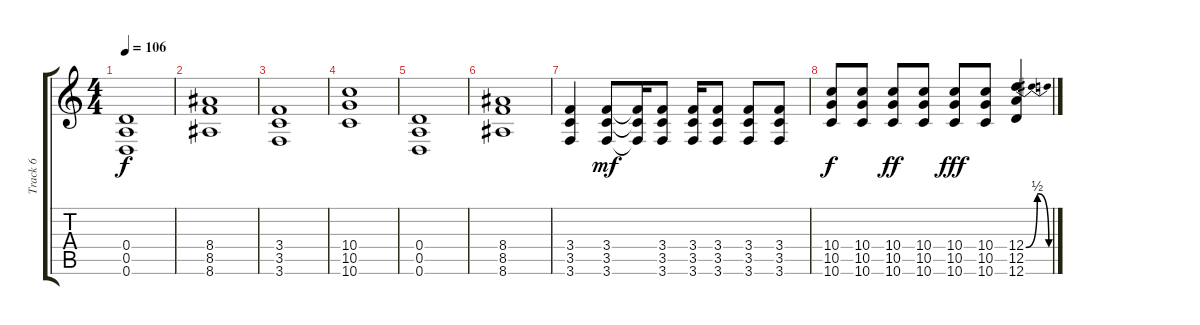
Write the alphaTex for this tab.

\track ("Track 6" "Track 6") {instrument overdrivenguitar}
\staff {score tabs}
\tuning (E4 B3 G3 D3 A2 D2) {hide}
\ts (4 4)
\tempo 106
\clef g2
\ks c
(0.4 0.5 0.6).1{dy f} |
(8.4 8.5 8.6).1 |
(3.4 3.5 3.6).1 |
(10.4 10.5 10.6).1 |
(0.4 0.5 0.6).1 |
(8.4 8.5 8.6).1 |
(3.4 3.5 3.6).4 (3.4 3.5 3.6).8{dy mf} (3.4{t} 3.5{t} 3.6{t}).16 (3.4 3.5 3.6).8 (3.4 3.5 3.6).16 (3.4 3.5 3.6).8 (3.4 3.5 3.6).8 (3.4 3.5 3.6).8 |
(10.4 10.5 10.6).8{dy f} (10.4 10.5 10.6).8 (10.4 10.5 10.6).8{dy ff} (10.4 10.5 10.6).8 (10.4 10.5 10.6).8{dy fff} (10.4 10.5 10.6).8 (12.4{be (bendrelease 0 0 15 2 15 2 60 0)} 12.5 12.6).4
